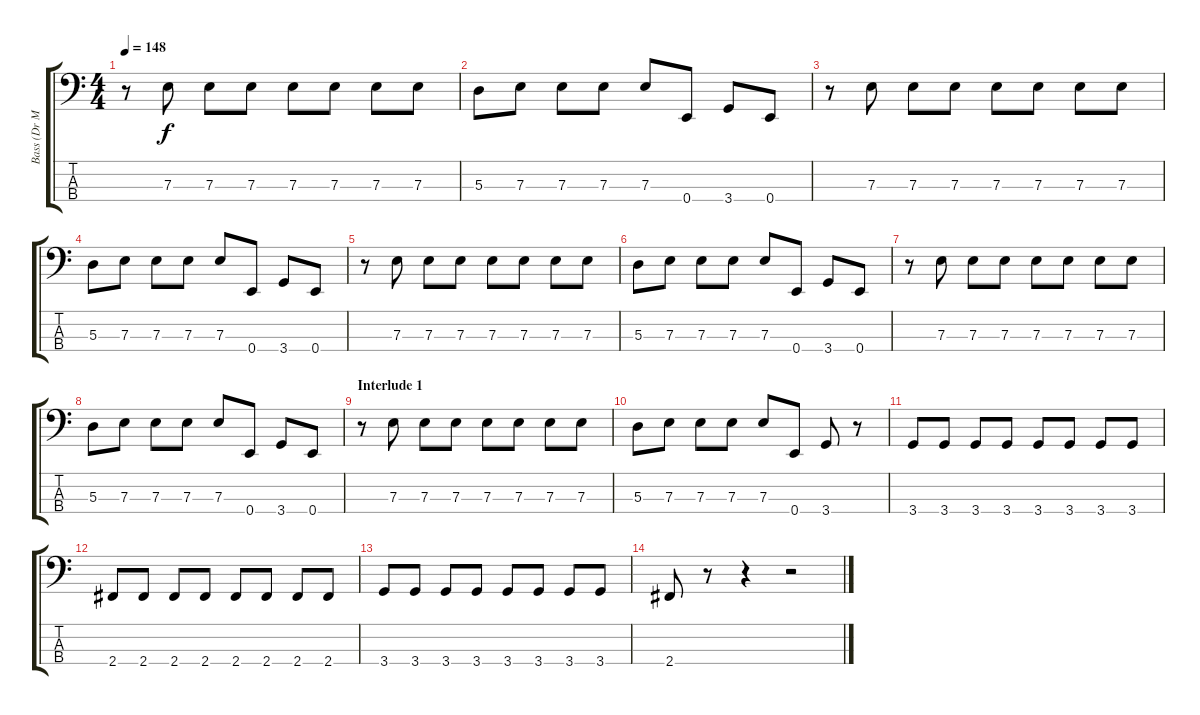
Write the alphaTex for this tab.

\track ("Bass (Dr Matt Destruction)" "Bass (Dr M") {instrument electricbasspick}
\staff {score tabs}
\tuning (G2 D2 A1 E1) {hide}
\ts (4 4)
\tempo 148
\clef f4
\ks c
r.8{dy f} 7.3.8 7.3.8 7.3.8 7.3.8 7.3.8 7.3.8 7.3.8 |
5.3.8 7.3.8 7.3.8 7.3.8 7.3.8 0.4.8 3.4.8 0.4.8 |
r.8 7.3.8 7.3.8 7.3.8 7.3.8 7.3.8 7.3.8 7.3.8 |
5.3.8 7.3.8 7.3.8 7.3.8 7.3.8 0.4.8 3.4.8 0.4.8 |
r.8 7.3.8 7.3.8 7.3.8 7.3.8 7.3.8 7.3.8 7.3.8 |
5.3.8 7.3.8 7.3.8 7.3.8 7.3.8 0.4.8 3.4.8 0.4.8 |
r.8 7.3.8 7.3.8 7.3.8 7.3.8 7.3.8 7.3.8 7.3.8 |
5.3.8 7.3.8 7.3.8 7.3.8 7.3.8 0.4.8 3.4.8 0.4.8 |
\section ("" "Interlude 1")
r.8 7.3.8 7.3.8 7.3.8 7.3.8 7.3.8 7.3.8 7.3.8 |
5.3.8 7.3.8 7.3.8 7.3.8 7.3.8 0.4.8 3.4.8 r.8 |
3.4.8 3.4.8 3.4.8 3.4.8 3.4.8 3.4.8 3.4.8 3.4.8 |
2.4.8 2.4.8 2.4.8 2.4.8 2.4.8 2.4.8 2.4.8 2.4.8 |
3.4.8 3.4.8 3.4.8 3.4.8 3.4.8 3.4.8 3.4.8 3.4.8 |
2.4.8 r.8 r.4 r.2
